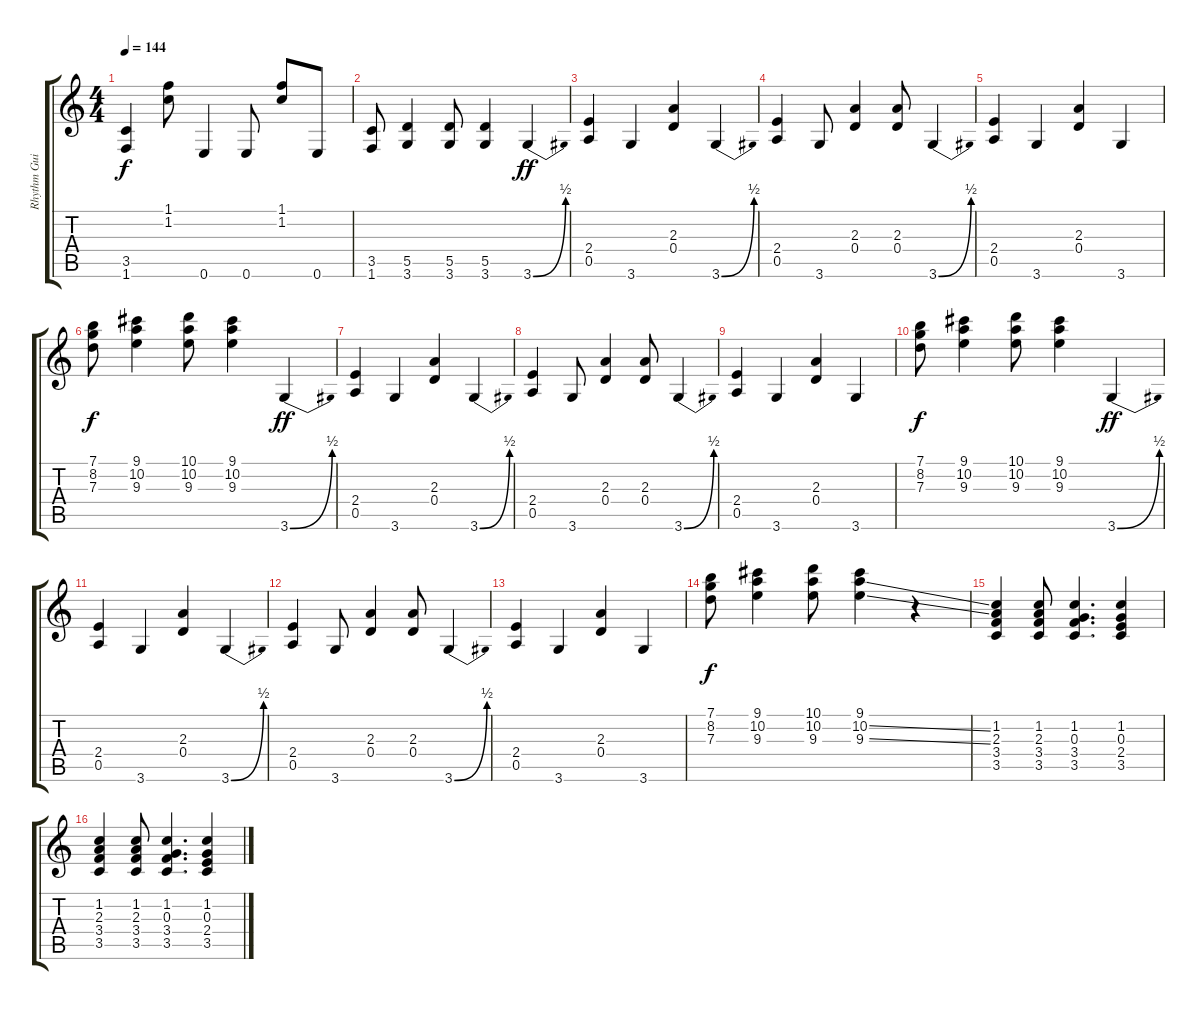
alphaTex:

\track ("Rhythm Guitar 1" "Rhythm Gui") {instrument distortionguitar}
\staff {score tabs}
\tuning (E4 B3 G3 D3 A2 E2) {hide}
\ts (4 4)
\tempo 144
\clef g2
\ks c
(3.5 1.6).4{dy f} (1.1 1.2).8 0.6.4 0.6.8 (1.1 1.2).8 0.6.8 |
(3.5 1.6).8 (5.5 3.6).4 (5.5 3.6).8 (5.5 3.6).4 3.6{be (bend 0 0 60 2)}.4{dy ff} |
(2.4 0.5).4 3.6.4 (2.3 0.4).4 3.6{be (bend 0 0 60 2)}.4 |
(2.4 0.5).4 3.6.8 (2.3 0.4).4 (2.3 0.4).8 3.6{be (bend 0 0 60 2)}.4 |
(2.4 0.5).4 3.6.4 (2.3 0.4).4 3.6.4 |
(7.1 8.2 7.3).8{dy f} (9.1 10.2 9.3).4 (10.1 10.2 9.3).8 (9.1 10.2 9.3).4 3.6{be (bend 0 0 60 2)}.4{dy ff} |
(2.4 0.5).4 3.6.4 (2.3 0.4).4 3.6{be (bend 0 0 60 2)}.4 |
(2.4 0.5).4 3.6.8 (2.3 0.4).4 (2.3 0.4).8 3.6{be (bend 0 0 60 2)}.4 |
(2.4 0.5).4 3.6.4 (2.3 0.4).4 3.6.4 |
(7.1 8.2 7.3).8{dy f} (9.1 10.2 9.3).4 (10.1 10.2 9.3).8 (9.1 10.2 9.3).4 3.6{be (bend 0 0 60 2)}.4{dy ff} |
(2.4 0.5).4 3.6.4 (2.3 0.4).4 3.6{be (bend 0 0 60 2)}.4 |
(2.4 0.5).4 3.6.8 (2.3 0.4).4 (2.3 0.4).8 3.6{be (bend 0 0 60 2)}.4 |
(2.4 0.5).4 3.6.4 (2.3 0.4).4 3.6.4 |
(7.1 8.2 7.3).8{dy f} (9.1 10.2 9.3).4 (10.1 10.2 9.3).8 (9.1 10.2{ss} 9.3{ss}).4 r.4 |
(1.2 2.3 3.4 3.5).4 (1.2 2.3 3.4 3.5).8 (1.2 0.3 3.4 3.5).4{d} (1.2 0.3 2.4 3.5).4 |
(1.2 2.3 3.4 3.5).4 (1.2 2.3 3.4 3.5).8 (1.2 0.3 3.4 3.5).4{d} (1.2 0.3 2.4 3.5).4
